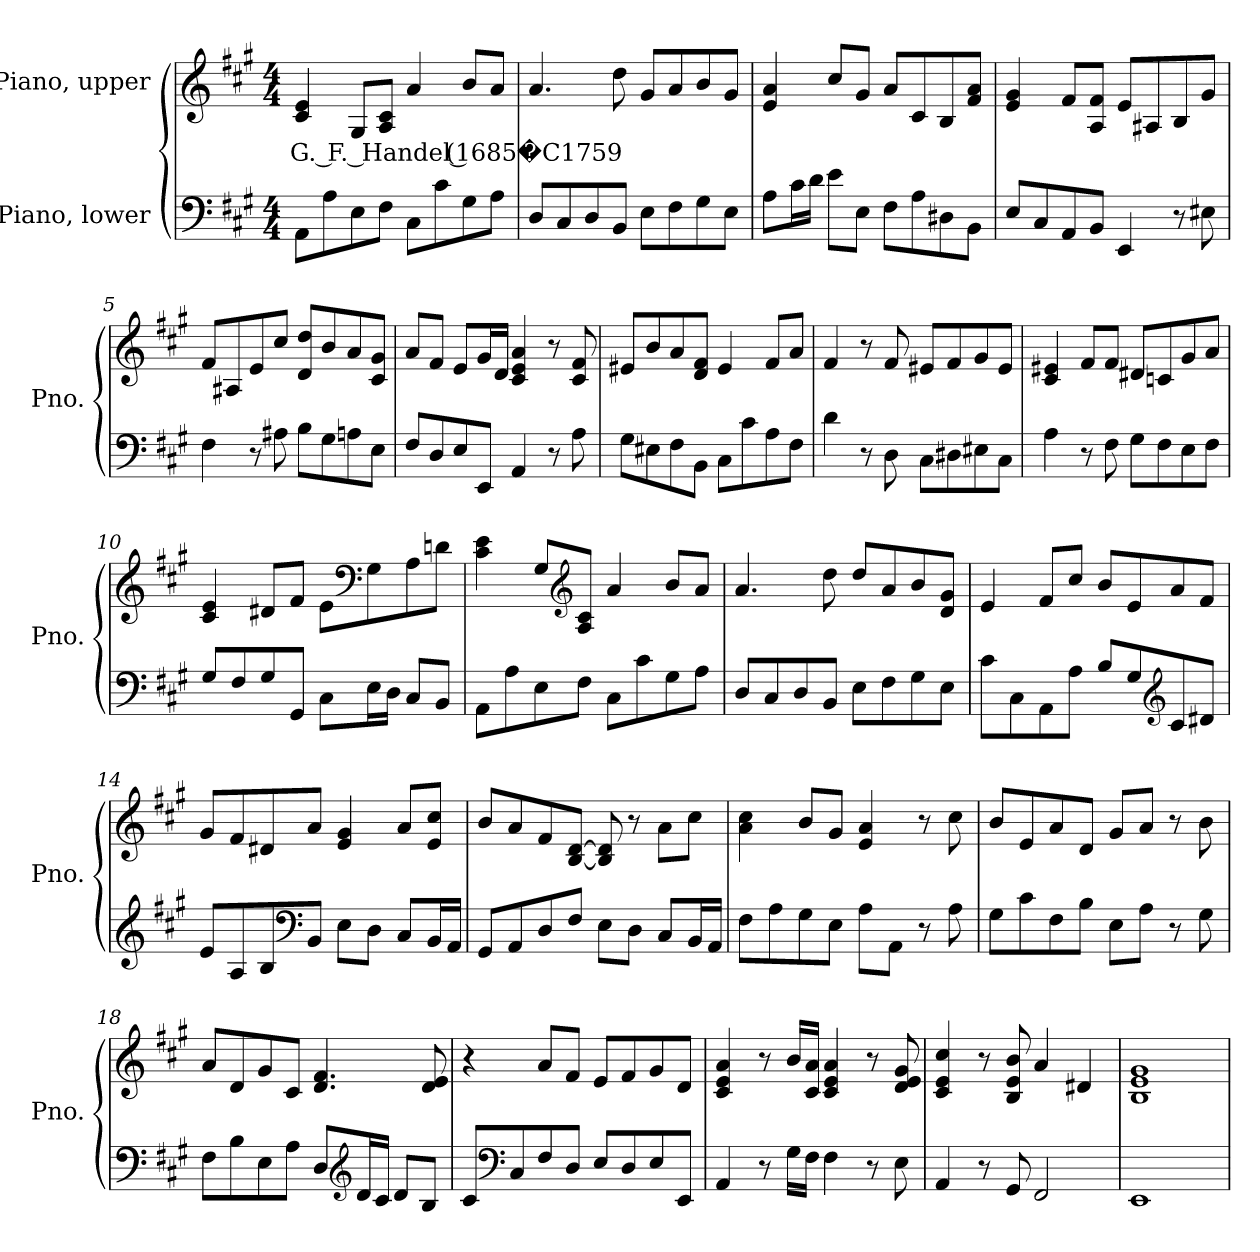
**kern	**kern	**text
*part2	*part1	*part1
*staff2	*staff1	*staff1
*I"Piano, lower	*I"Piano, upper	*
*I'Pno.	*I'Pno.	*
*clefF4	*clefG2	*
*k[f#c#g#]	*k[f#c#g#]	*
*M4/4	*M4/4	*
*MM60	*MM60	*
=1	=1	=1
!	!	!LO:LY:b
8AA\L	4c#/ 4e/	G. F. Handel (1685�C1759
8A\	.	.
8E\	8G#/L	.
8F#\J	8A/ 8c#/J	.
8C#\L	4a/	.
8c#\	.	.
8G#\	8b/L	.
8A\J	8a/J	.
=2	=2	=2
8D/L	4.a/	.
8C#/	.	.
8D/	.	.
8BB/J	8dd\	.
8E\L	8g#/L	.
8F#\	8a/	.
8G#\	8b/	.
8E\J	8g#/J	.
!!LO:LB:g=z
=3	=3	=3
8A\L	4e/ 4a/	.
16c#\L	.	.
16d\JJ	.	.
8e\L	8cc#/L	.
8E\J	8g#/J	.
8F#\L	8a/L	.
8A\	8c#/	.
8D#X\	8B/	.
8BB\J	8f#/ 8a/J	.
=4	=4	=4
8E/L	4e/ 4g#/	.
8C#/	.	.
8AA/	8f#/L	.
8BB/J	8A/ 8f#/J	.
4EE/	8e/L	.
.	8A#X/	.
8r	8B/	.
8E#X\	8g#/J	.
=5	=5	=5
4F#\	8f#/L	.
.	8A#X/	.
8r	8e/	.
8A#X\	8cc#/J	.
8B\L	8d/ 8dd/L	.
8G#\	8b/	.
8An\	8a/	.
8E\J	8c#/ 8g#/J	.
=6	=6	=6
8F#/L	8a/L	.
8D/	8f#/J	.
8E/	8e/L	.
8EE/J	16g#/L	.
.	16d/JJ	.
4AA/	4c#/ 4e/ 4a/	.
8r	8r	.
8A\	8c#/ 8f#/	.
!!LO:LB:g=z
=7	=7	=7
8G#\L	8e#X/L	.
8E#X\	8b/	.
8F#\	8a/	.
8BB\J	8d/ 8f#/J	.
8C#\L	4e#/	.
8c#\	.	.
8A\	8f#/L	.
8F#\J	8a/J	.
=8	=8	=8
4d\	4f#/	.
8r	8r	.
8D\	8f#/	.
8C#\L	8e#X/L	.
8D#X\	8f#/	.
8E#X\	8g#/	.
8C#\J	8e#/J	.
=9	=9	=9
4A\	4c#/ 4e#X/	.
8r	8f#/L	.
8F#\	8f#/J	.
8G#\L	8d#X/L	.
8F#\	8cn/	.
8E\	8g#/	.
8F#\J	8a/J	.
=10	=10	=10
8G#/L	4c#/ 4e/	.
8F#/	.	.
8G#/	8d#X/L	.
8GG#/J	8f#/J	.
8C#\L	8e\L	.
*	*clefF4	*
16E\L	8G#\	.
16D\JJ	.	.
8C#/L	8A\	.
8BB/J	8dn\J	.
!!LO:LB:g=z
=11	=11	=11
8AA\L	4c#\ 4e\	.
8A\	.	.
8E\	8G#/L	.
*	*clefG2	*
8F#\J	8A/ 8c#/J	.
8C#\L	4a/	.
8c#\	.	.
8G#\	8b/L	.
8A\J	8a/J	.
=12	=12	=12
8D/L	4.a/	.
8C#/	.	.
8D/	.	.
8BB/J	8dd\	.
8E\L	8dd/L	.
8F#\	8a/	.
8G#\	8b/	.
8E\J	8d/ 8g#/J	.
=13	=13	=13
8c#\L	4e/	.
8C#\	.	.
8AA\	8f#/L	.
8A\J	8cc#/J	.
8B/L	8b/L	.
8G#/	8e/	.
*clefG2	*	*
8c#/	8a/	.
8d#X/J	8f#/J	.
=14	=14	=14
8e/L	8g#/L	.
8A/	8f#/	.
8B/	8d#X/	.
*clefF4	*	*
8BB/J	8a/J	.
8E\L	4e/ 4g#/	.
8D\J	.	.
8C#/L	8a/L	.
16BB/L	8e/ 8cc#/J	.
16AA/JJ	.	.
!!LO:LB:g=z
=15	=15	=15
8GG#/L	8b/L	.
8AA/	8a/	.
8D/	8f#/	.
8F#/J	[8B/ [8d/J	.
8E\L	8B/] 8d/]	.
8D\J	8r	.
8C#/L	8a\L	.
16BB/L	8cc#\J	.
16AA/JJ	.	.
=16	=16	=16
8F#\L	4a\ 4cc#\	.
8A\	.	.
8G#\	8b/L	.
8E\J	8g#/J	.
8A\L	4e/ 4a/	.
8AA\J	.	.
8r	8r	.
8A\	8cc#\	.
=17	=17	=17
8G#\L	8b/L	.
8c#\	8e/	.
8F#\	8a/	.
8B\J	8d/J	.
8E\L	8g#/L	.
8A\J	8a/J	.
8r	8r	.
8G#\	8b\	.
=18	=18	=18
8F#\L	8a/L	.
8B\	8d/	.
8E\	8g#/	.
8A\J	8c#/J	.
8D/L	4.d/ 4.f#/	.
*clefG2	*	*
16d/L	.	.
16c#/JJ	.	.
8d/L	.	.
8B/J	8d/ 8e/	.
!!LO:LB:g=z
=19	=19	=19
8c#/L	4r	.
*clefF4	*	*
8C#/	.	.
8F#/	8a/L	.
8D/J	8f#/J	.
8E/L	8e/L	.
8D/	8f#/	.
8E/	8g#/	.
8EE/J	8d/J	.
=20	=20	=20
4AA/	4c#/ 4e/ 4a/	.
8r	8r	.
16G#\LL	16b/LL	.
16F#\JJ	16c#/ 16a/JJ	.
4F#\	4c#/ 4e/ 4a/	.
8r	8r	.
8E\	8d/ 8e/ 8g#/	.
=21	=21	=21
4AA/	4c#/ 4e/ 4cc#/	.
8r	8r	.
8GG#/	8B/ 8e/ 8b/	.
2FF#/	4a/	.
.	4d#X/	.
=22	=22	=22
1EE	1B 1e 1g#	.
=	=	=
*-	*-	*-
